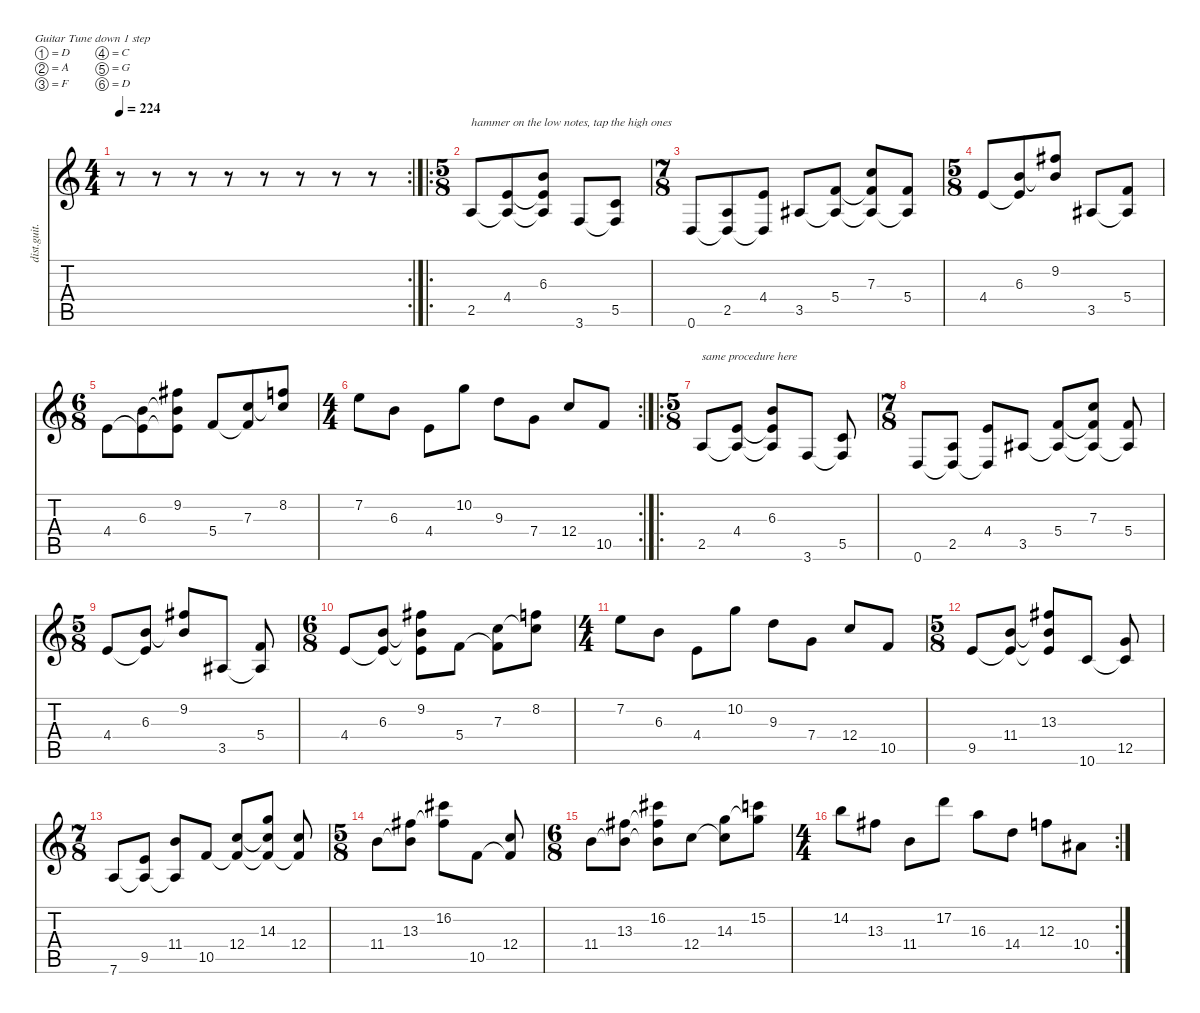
\defaultSystemsLayout 4
\hideDynamics
\bracketExtendMode nobrackets
\otherSystemsTrackNameOrientation horizontal
\track ("Christian Muenzner" "dist.guit.") {instrument distortionguitar}
\staff {score tabs}
\tuning (D4 A3 F3 C3 G2 D2)
\rc 2
\ts (4 4)
\beaming (8 2 2 2 2)
\tempo 224
\clef g2
\ks c
r.8{dy f beam Down} r.8{beam Down} r.8{beam Down} r.8{beam Down} r.8{beam Down} r.8{beam Down} r.8{beam Down} r.8{beam Down} |
\ro
\ts (5 8)
\beaming (8 3 2)
2.5.8{txt "hammer on the low notes, tap the high ones" beam Up} (4.4 2.5{t}).8{beam Up} (6.3 4.4{t} 2.5{t}).8{beam Up} 3.6.8{beam Up} (5.5 3.6{t}).8{beam Up} |
\ts (7 8)
\beaming (8 3 2 2)
0.6.8{beam Up} (2.5 0.6{t}).8{beam Up} (4.4 0.6{t}).8{beam Up} 3.5{acc #}.8{beam Up} (5.4 3.5{t acc #}).8{beam Up} (7.3 5.4{t} 3.5{t acc #}).8{beam Up} (5.4 3.5{t acc #}).8{beam Up} |
\ts (5 8)
\beaming (8 3 2)
4.4.8{beam Up} (6.3 4.4{t}).8{beam Up} (9.2{acc #} 6.3{t}).8{beam Up} 3.5{acc #}.8{beam Up} (5.4 3.5{t acc #}).8{beam Up} |
\ts (6 8)
\beaming (8 3 3)
4.4.8{beam Down} (6.3 4.4{t}).8{beam Down} (9.2{acc #} 6.3{t} 4.4{t}).8{beam Down} 5.4.8{beam Up} (7.3 5.4{t}).8{beam Up} (8.2 7.3{t}).8{beam Up} |
\rc 2
\ts (4 4)
\beaming (8 2 2 2 2)
7.2.8{beam Down} 6.3.8{beam Down} 4.4.8{beam Down} 10.2.8{beam Down} 9.3.8{beam Down} 7.4.8{beam Down} 12.4.8{beam Up} 10.5.8{beam Up} |
\ro
\ts (5 8)
\beaming (8 2 2 2 2)
2.5.8{txt "same procedure here" beam Up} (4.4 2.5{t}).8{beam Up} (6.3 4.4{t} 2.5{t}).8{beam Up} 3.6.8{beam Up} (5.5 3.6{t}).8{beam Up} |
\ts (7 8)
\beaming (8 2 2 2 2)
0.6.8{beam Up} (2.5 0.6{t}).8{beam Up} (4.4 0.6{t}).8{beam Up} 3.5{acc #}.8{beam Up} (5.4 3.5{t acc #}).8{beam Up} (7.3 5.4{t} 3.5{t acc #}).8{beam Up} (5.4 3.5{t acc #}).8{beam Up} |
\ts (5 8)
\beaming (8 2 2 2 2)
4.4.8{beam Up} (6.3 4.4{t}).8{beam Up} (9.2{acc #} 6.3{t}).8{beam Up} 3.5{acc #}.8{beam Up} (5.4 3.5{t acc #}).8{beam Up} |
\ts (6 8)
\beaming (8 2 2 2 2)
4.4.8{beam Up} (6.3 4.4{t}).8{beam Up} (9.2{acc #} 6.3{t} 4.4{t}).8{beam Down} 5.4.8{beam Down} (7.3 5.4{t}).8{beam Down} (8.2 7.3{t}).8{beam Down} |
\ts (4 4)
\beaming (8 2 2 2 2)
7.2.8{beam Down} 6.3.8{beam Down} 4.4.8{beam Down} 10.2.8{beam Down} 9.3.8{beam Down} 7.4.8{beam Down} 12.4.8{beam Up} 10.5.8{beam Up} |
\ts (5 8)
\beaming (8 2 2 2 2)
9.5.8{beam Up} (11.4 9.5{t}).8{beam Up} (13.3{acc #} 11.4{t} 9.5{t}).8{beam Up} 10.6.8{beam Up} (12.5 10.6{t}).8{beam Up} |
\ts (7 8)
\beaming (8 2 2 2 2)
7.6.8{beam Up} (9.5 7.6{t}).8{beam Up} (11.4 7.6{t}).8{beam Up} 10.5.8{beam Up} (12.4 10.5{t}).8{beam Up} (14.3 12.4{t} 10.5{t}).8{beam Up} (12.4 10.5{t}).8{beam Up} |
\ts (5 8)
\beaming (8 2 2 2 2)
11.4.8{beam Down} (13.3{acc #} 11.4{t}).8{beam Down} (16.2{acc #} 13.3{t acc #}).8{beam Down} 10.5.8{beam Down} (12.4 10.5{t}).8{beam Up} |
\ts (6 8)
\beaming (8 2 2 2 2)
11.4.8{beam Down} (13.3{acc #} 11.4{t}).8{beam Down} (16.2{acc #} 13.3{t acc #} 11.4{t}).8{beam Down} 12.4.8{beam Down} (14.3 12.4{t}).8{beam Down} (15.2 14.3{t}).8{beam Down} |
\rc 2
\ts (4 4)
\beaming (8 2 2 2 2)
14.2.8{beam Down} 13.3{acc #}.8{beam Down} 11.4.8{beam Down} 17.2.8{beam Down} 16.3.8{beam Down} 14.4.8{beam Down} 12.3.8{beam Down} 10.4{acc #}.8{beam Down}
